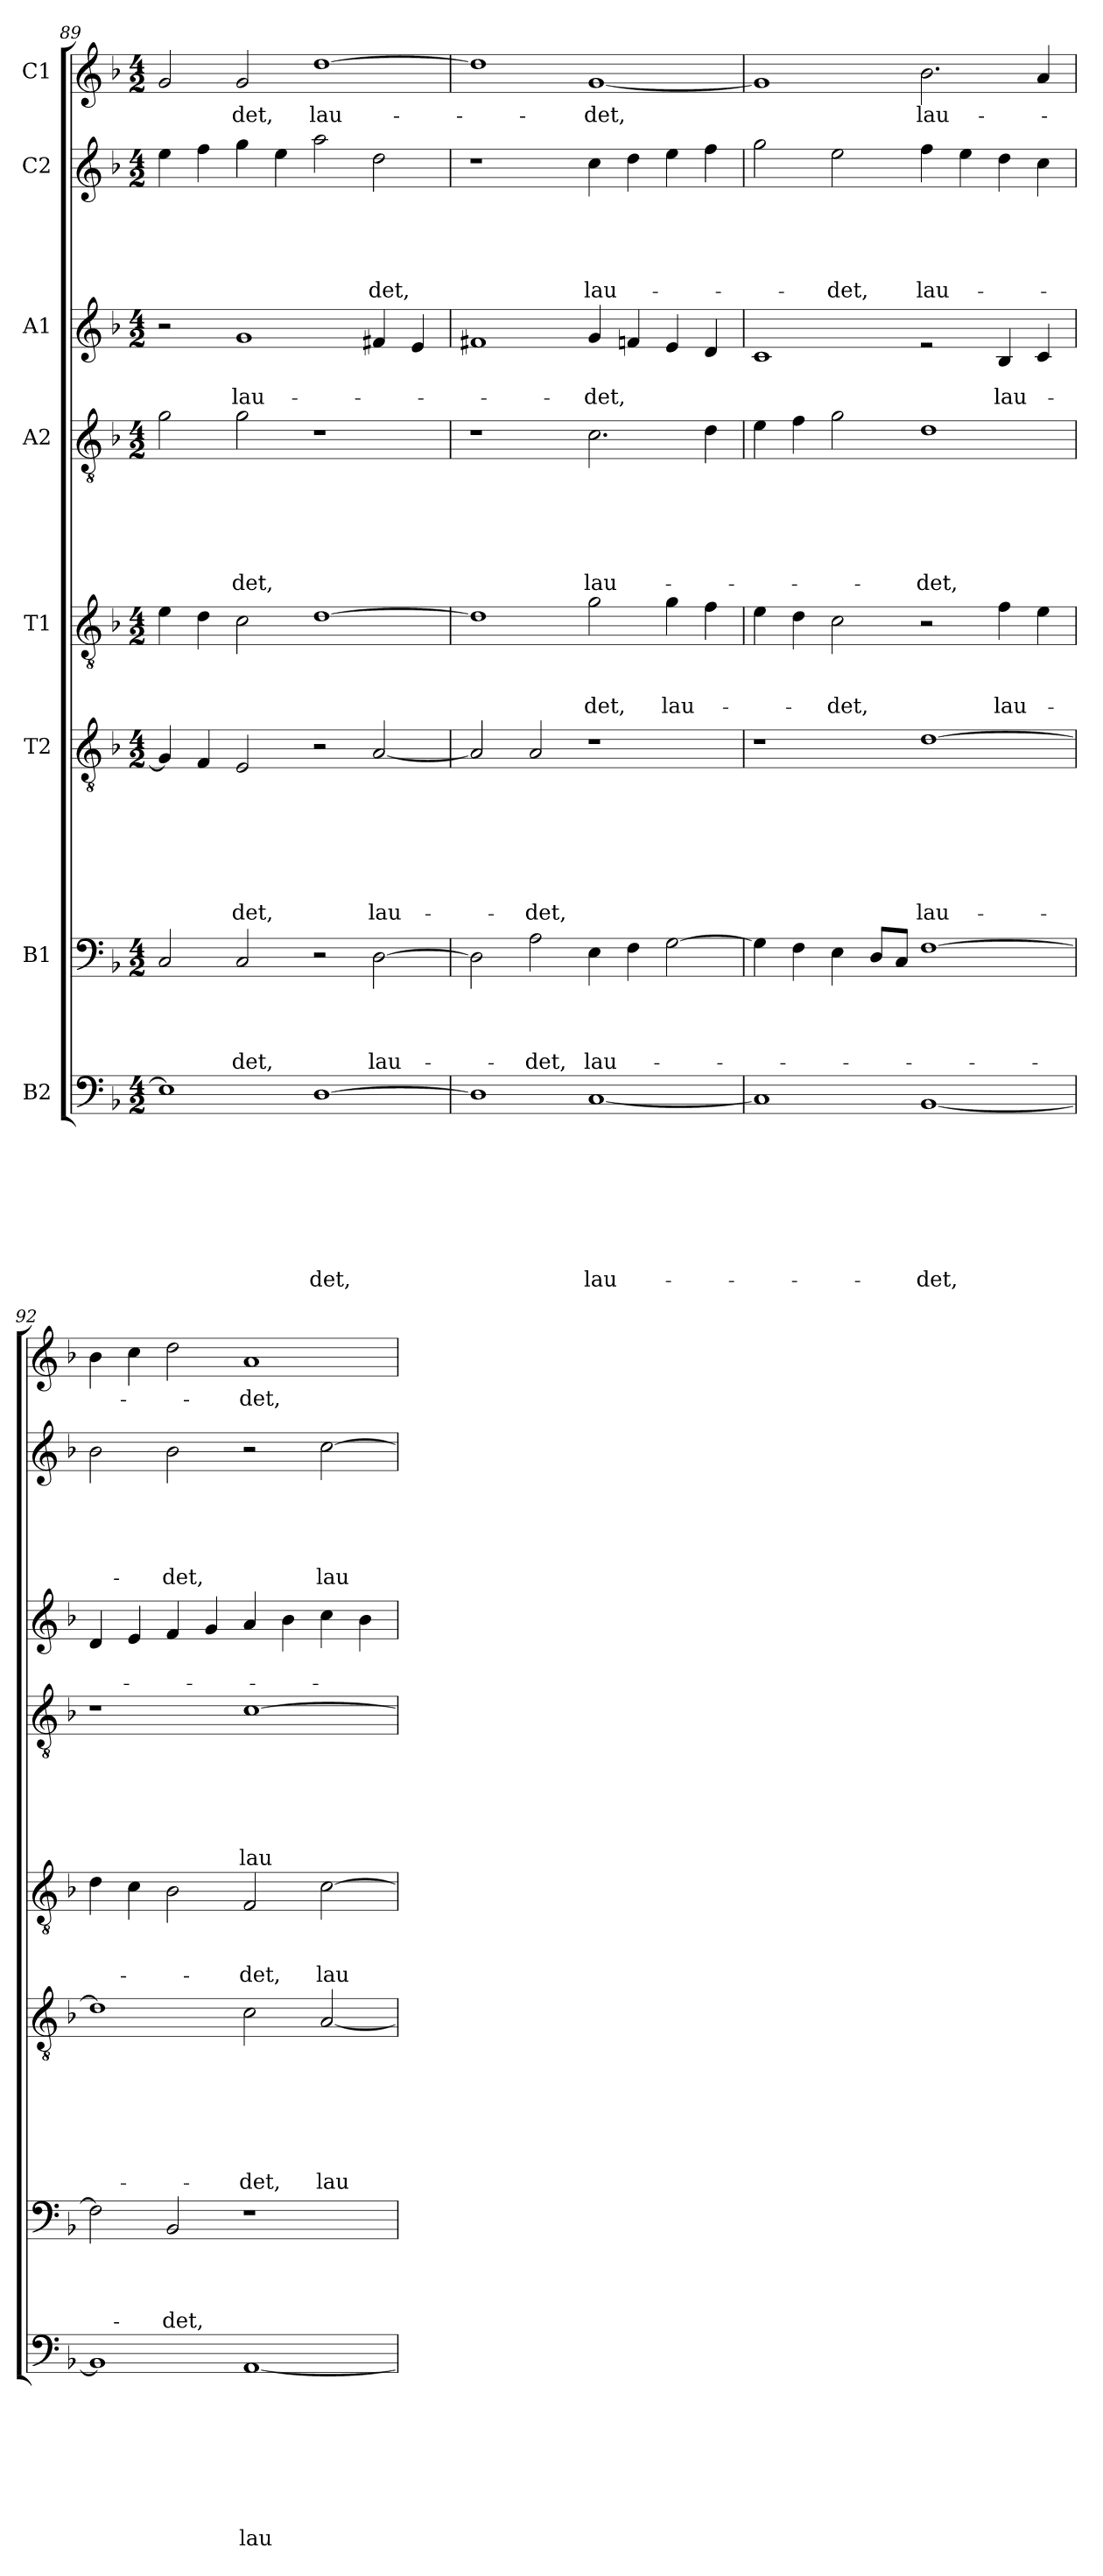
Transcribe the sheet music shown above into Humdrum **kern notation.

**kern	**text	**text	**text	**text	**text	**text	**text	**text	**kern	**text	**text	**text	**text	**kern	**text	**text	**text	**text	**text	**text	**text	**kern	**text	**text	**text	**kern	**text	**text	**text	**text	**text	**text	**kern	**text	**text	**kern	**text	**text	**text	**text	**text	**kern	**text
*part8	*part8	*part8	*part8	*part8	*part8	*part8	*part8	*part8	*part7	*part7	*part7	*part7	*part7	*part6	*part6	*part6	*part6	*part6	*part6	*part6	*part6	*part5	*part5	*part5	*part5	*part4	*part4	*part4	*part4	*part4	*part4	*part4	*part3	*part3	*part3	*part2	*part2	*part2	*part2	*part2	*part2	*part1	*part1
*staff8	*staff8	*staff8	*staff8	*staff8	*staff8	*staff8	*staff8	*staff8	*staff7	*staff7	*staff7	*staff7	*staff7	*staff6	*staff6	*staff6	*staff6	*staff6	*staff6	*staff6	*staff6	*staff5	*staff5	*staff5	*staff5	*staff4	*staff4	*staff4	*staff4	*staff4	*staff4	*staff4	*staff3	*staff3	*staff3	*staff2	*staff2	*staff2	*staff2	*staff2	*staff2	*staff1	*staff1
*I"B2	*	*	*	*	*	*	*	*	*I"B1	*	*	*	*	*I"T2	*	*	*	*	*	*	*	*I"T1	*	*	*	*I"A2	*	*	*	*	*	*	*I"A1	*	*	*I"C2	*	*	*	*	*	*I"C1	*
*clefF4	*	*	*	*	*	*	*	*	*clefF4	*	*	*	*	*clefGv2	*	*	*	*	*	*	*	*clefGv2	*	*	*	*clefGv2	*	*	*	*	*	*	*clefG2	*	*	*clefG2	*	*	*	*	*	*clefG2	*
*k[b-]	*	*	*	*	*	*	*	*	*k[b-]	*	*	*	*	*k[b-]	*	*	*	*	*	*	*	*k[b-]	*	*	*	*k[b-]	*	*	*	*	*	*	*k[b-]	*	*	*k[b-]	*	*	*	*	*	*k[b-]	*
*d:	*	*	*	*	*	*	*	*	*d:	*	*	*	*	*d:	*	*	*	*	*	*	*	*d:	*	*	*	*d:	*	*	*	*	*	*	*d:	*	*	*d:	*	*	*	*	*	*d:	*
*M4/2	*	*	*	*	*	*	*	*	*M4/2	*	*	*	*	*M4/2	*	*	*	*	*	*	*	*M4/2	*	*	*	*M4/2	*	*	*	*	*	*	*M4/2	*	*	*M4/2	*	*	*	*	*	*M4/2	*
=89	=89	=89	=89	=89	=89	=89	=89	=89	=89	=89	=89	=89	=89	=89	=89	=89	=89	=89	=89	=89	=89	=89	=89	=89	=89	=89	=89	=89	=89	=89	=89	=89	=89	=89	=89	=89	=89	=89	=89	=89	=89	=89	=89
1E]	.	.	.	.	.	.	.	.	2C/	.	.	.	.	4G/]	.	.	.	.	.	.	.	4e\	.	.	.	2g\	.	.	.	.	.	.	2r	.	.	4ee\	.	.	.	.	.	2g/	.
.	.	.	.	.	.	.	.	.	.	.	.	.	.	4F/	.	.	.	.	.	.	.	4d\	.	.	.	.	.	.	.	.	.	.	.	.	.	4ff\	.	.	.	.	.	.	.
!	!	!	!	!	!	!	!	!	!	!	!	!	!LO:LY:b	!	!	!	!	!	!	!	!LO:LY:b	!	!	!	!	!	!	!	!	!	!	!LO:LY:b	!	!	!LO:LY:b	!	!	!	!	!	!	!	!LO:LY:b
.	.	.	.	.	.	.	.	.	2C/	.	.	.	-det,	2E/	.	.	.	.	.	.	-det,	2c\	.	.	.	2g\	.	.	.	.	.	-det,	1g	.	lau-	4gg\	.	.	.	.	.	2g/	-det,
.	.	.	.	.	.	.	.	.	.	.	.	.	.	.	.	.	.	.	.	.	.	.	.	.	.	.	.	.	.	.	.	.	.	.	.	4ee\	.	.	.	.	.	.	.
!	!	!	!	!	!	!	!	!LO:LY:b	!	!	!	!	!	!	!	!	!	!	!	!	!	!	!	!	!	!	!	!	!	!	!	!	!	!	!	!	!	!	!	!	!	!	!LO:LY:b
[1D	.	.	.	.	.	.	.	-det,	2r	.	.	.	.	2r	.	.	.	.	.	.	.	[1d	.	.	.	1r	.	.	.	.	.	.	.	.	.	2aa\	.	.	.	.	.	[1dd	lau-
!	!	!	!	!	!	!	!	!	!	!	!	!	!LO:LY:b	!	!	!	!	!	!	!	!LO:LY:b	!	!	!	!	!	!	!	!	!	!	!	!	!	!	!	!	!	!	!	!LO:LY:b	!	!
.	.	.	.	.	.	.	.	.	[2D\	.	.	.	lau-	[2A/	.	.	.	.	.	.	lau-	.	.	.	.	.	.	.	.	.	.	.	4f#X/	.	.	2dd\	.	.	.	.	-det,	.	.
.	.	.	.	.	.	.	.	.	.	.	.	.	.	.	.	.	.	.	.	.	.	.	.	.	.	.	.	.	.	.	.	.	4e/	.	.	.	.	.	.	.	.	.	.
=90	=90	=90	=90	=90	=90	=90	=90	=90	=90	=90	=90	=90	=90	=90	=90	=90	=90	=90	=90	=90	=90	=90	=90	=90	=90	=90	=90	=90	=90	=90	=90	=90	=90	=90	=90	=90	=90	=90	=90	=90	=90	=90	=90
1D]	.	.	.	.	.	.	.	.	2D\]	.	.	.	.	2A/]	.	.	.	.	.	.	.	1d]	.	.	.	1r	.	.	.	.	.	.	1f#	.	.	1r	.	.	.	.	.	1dd]	.
!	!	!	!	!	!	!	!	!	!	!	!	!	!LO:LY:b	!	!	!	!	!	!	!	!LO:LY:b	!	!	!	!	!	!	!	!	!	!	!	!	!	!	!	!	!	!	!	!	!	!
.	.	.	.	.	.	.	.	.	2A\	.	.	.	-det,	2A/	.	.	.	.	.	.	-det,	.	.	.	.	.	.	.	.	.	.	.	.	.	.	.	.	.	.	.	.	.	.
!	!	!	!	!	!	!	!	!LO:LY:b	!	!	!	!	!LO:LY:b	!	!	!	!	!	!	!	!	!	!	!	!LO:LY:b	!	!	!	!	!	!	!LO:LY:b	!	!	!LO:LY:b	!	!	!	!	!	!LO:LY:b	!	!LO:LY:b
[1C	.	.	.	.	.	.	.	lau-	4E\	.	.	.	lau-	1r	.	.	.	.	.	.	.	2g\	.	.	-det,	2.c\	.	.	.	.	.	lau-	4g/	.	-det,	4cc\	.	.	.	.	lau-	[1g	-det,
.	.	.	.	.	.	.	.	.	4F\	.	.	.	.	.	.	.	.	.	.	.	.	.	.	.	.	.	.	.	.	.	.	.	4f/	.	.	4dd\	.	.	.	.	.	.	.
!	!	!	!	!	!	!	!	!	!	!	!	!	!	!	!	!	!	!	!	!	!	!	!	!	!LO:LY:b	!	!	!	!	!	!	!	!	!	!	!	!	!	!	!	!	!	!
.	.	.	.	.	.	.	.	.	[2G\	.	.	.	.	.	.	.	.	.	.	.	.	4g\	.	.	lau-	.	.	.	.	.	.	.	4e/	.	.	4ee\	.	.	.	.	.	.	.
.	.	.	.	.	.	.	.	.	.	.	.	.	.	.	.	.	.	.	.	.	.	4f\	.	.	.	4d\	.	.	.	.	.	.	4d/	.	.	4ff\	.	.	.	.	.	.	.
=91	=91	=91	=91	=91	=91	=91	=91	=91	=91	=91	=91	=91	=91	=91	=91	=91	=91	=91	=91	=91	=91	=91	=91	=91	=91	=91	=91	=91	=91	=91	=91	=91	=91	=91	=91	=91	=91	=91	=91	=91	=91	=91	=91
1C]	.	.	.	.	.	.	.	.	4G\]	.	.	.	.	1r	.	.	.	.	.	.	.	4e\	.	.	.	4e\	.	.	.	.	.	.	1c	.	.	2gg\	.	.	.	.	.	1g]	.
.	.	.	.	.	.	.	.	.	4F\	.	.	.	.	.	.	.	.	.	.	.	.	4d\	.	.	.	4f\	.	.	.	.	.	.	.	.	.	.	.	.	.	.	.	.	.
!	!	!	!	!	!	!	!	!	!	!	!	!	!	!	!	!	!	!	!	!	!	!	!	!	!LO:LY:b	!	!	!	!	!	!	!	!	!	!	!	!	!	!	!	!LO:LY:b	!	!
.	.	.	.	.	.	.	.	.	4E\	.	.	.	.	.	.	.	.	.	.	.	.	2c\	.	.	-det,	2g\	.	.	.	.	.	.	.	.	.	2ee\	.	.	.	.	-det,	.	.
.	.	.	.	.	.	.	.	.	8D/L	.	.	.	.	.	.	.	.	.	.	.	.	.	.	.	.	.	.	.	.	.	.	.	.	.	.	.	.	.	.	.	.	.	.
.	.	.	.	.	.	.	.	.	8C/J	.	.	.	.	.	.	.	.	.	.	.	.	.	.	.	.	.	.	.	.	.	.	.	.	.	.	.	.	.	.	.	.	.	.
!	!	!	!	!	!	!	!	!LO:LY:b	!	!	!	!	!	!	!	!	!	!	!	!	!LO:LY:b	!	!	!	!	!	!	!	!	!	!	!LO:LY:b	!	!	!	!	!	!	!	!	!LO:LY:b	!	!LO:LY:b
[1BB-	.	.	.	.	.	.	.	-det,	[1F	.	.	.	.	[1d	.	.	.	.	.	.	lau-	2r	.	.	.	1d	.	.	.	.	.	-det,	2re	.	.	4ff\	.	.	.	.	lau-	2.b-\	lau-
.	.	.	.	.	.	.	.	.	.	.	.	.	.	.	.	.	.	.	.	.	.	.	.	.	.	.	.	.	.	.	.	.	.	.	.	4ee\	.	.	.	.	.	.	.
!	!	!	!	!	!	!	!	!	!	!	!	!	!	!	!	!	!	!	!	!	!	!	!	!	!LO:LY:b	!	!	!	!	!	!	!	!	!	!LO:LY:b	!	!	!	!	!	!	!	!
.	.	.	.	.	.	.	.	.	.	.	.	.	.	.	.	.	.	.	.	.	.	4f\	.	.	lau-	.	.	.	.	.	.	.	4B-/	.	lau-	4dd\	.	.	.	.	.	.	.
.	.	.	.	.	.	.	.	.	.	.	.	.	.	.	.	.	.	.	.	.	.	4e\	.	.	.	.	.	.	.	.	.	.	4c/	.	.	4cc\	.	.	.	.	.	4a/	.
=92	=92	=92	=92	=92	=92	=92	=92	=92	=92	=92	=92	=92	=92	=92	=92	=92	=92	=92	=92	=92	=92	=92	=92	=92	=92	=92	=92	=92	=92	=92	=92	=92	=92	=92	=92	=92	=92	=92	=92	=92	=92	=92	=92
1BB-]	.	.	.	.	.	.	.	.	2F\]	.	.	.	.	1d]	.	.	.	.	.	.	.	4d\	.	.	.	1r	.	.	.	.	.	.	4d/	.	.	2b-\	.	.	.	.	.	4b-\	.
.	.	.	.	.	.	.	.	.	.	.	.	.	.	.	.	.	.	.	.	.	.	4c\	.	.	.	.	.	.	.	.	.	.	4e/	.	.	.	.	.	.	.	.	4cc\	.
!	!	!	!	!	!	!	!	!	!	!	!	!	!LO:LY:b	!	!	!	!	!	!	!	!	!	!	!	!	!	!	!	!	!	!	!	!	!	!	!	!	!	!	!	!LO:LY:b	!	!
.	.	.	.	.	.	.	.	.	2BB-/	.	.	.	-det,	.	.	.	.	.	.	.	.	2B-\	.	.	.	.	.	.	.	.	.	.	4f/	.	.	2b-\	.	.	.	.	-det,	2dd\	.
.	.	.	.	.	.	.	.	.	.	.	.	.	.	.	.	.	.	.	.	.	.	.	.	.	.	.	.	.	.	.	.	.	4g/	.	.	.	.	.	.	.	.	.	.
!	!	!	!	!	!	!	!	!LO:LY:b	!	!	!	!	!	!	!	!	!	!	!	!	!LO:LY:b	!	!	!	!LO:LY:b	!	!	!	!	!	!	!LO:LY:b	!	!	!	!	!	!	!	!	!	!	!LO:LY:b
[1AA	.	.	.	.	.	.	.	lau-	1r	.	.	.	.	2c\	.	.	.	.	.	.	-det,	2F/	.	.	-det,	[1c	.	.	.	.	.	lau-	4a/	.	.	2r	.	.	.	.	.	1a	-det,
.	.	.	.	.	.	.	.	.	.	.	.	.	.	.	.	.	.	.	.	.	.	.	.	.	.	.	.	.	.	.	.	.	4b-\	.	.	.	.	.	.	.	.	.	.
!	!	!	!	!	!	!	!	!	!	!	!	!	!	!	!	!	!	!	!	!	!LO:LY:b	!	!	!	!LO:LY:b	!	!	!	!	!	!	!	!	!	!	!	!	!	!	!	!LO:LY:b	!	!
.	.	.	.	.	.	.	.	.	.	.	.	.	.	[2A/	.	.	.	.	.	.	lau-	[2c\	.	.	lau-	.	.	.	.	.	.	.	4cc\	.	.	[2cc\	.	.	.	.	lau-	.	.
.	.	.	.	.	.	.	.	.	.	.	.	.	.	.	.	.	.	.	.	.	.	.	.	.	.	.	.	.	.	.	.	.	4b-\	.	.	.	.	.	.	.	.	.	.
=	=	=	=	=	=	=	=	=	=	=	=	=	=	=	=	=	=	=	=	=	=	=	=	=	=	=	=	=	=	=	=	=	=	=	=	=	=	=	=	=	=	=	=
*-	*-	*-	*-	*-	*-	*-	*-	*-	*-	*-	*-	*-	*-	*-	*-	*-	*-	*-	*-	*-	*-	*-	*-	*-	*-	*-	*-	*-	*-	*-	*-	*-	*-	*-	*-	*-	*-	*-	*-	*-	*-	*-	*-
